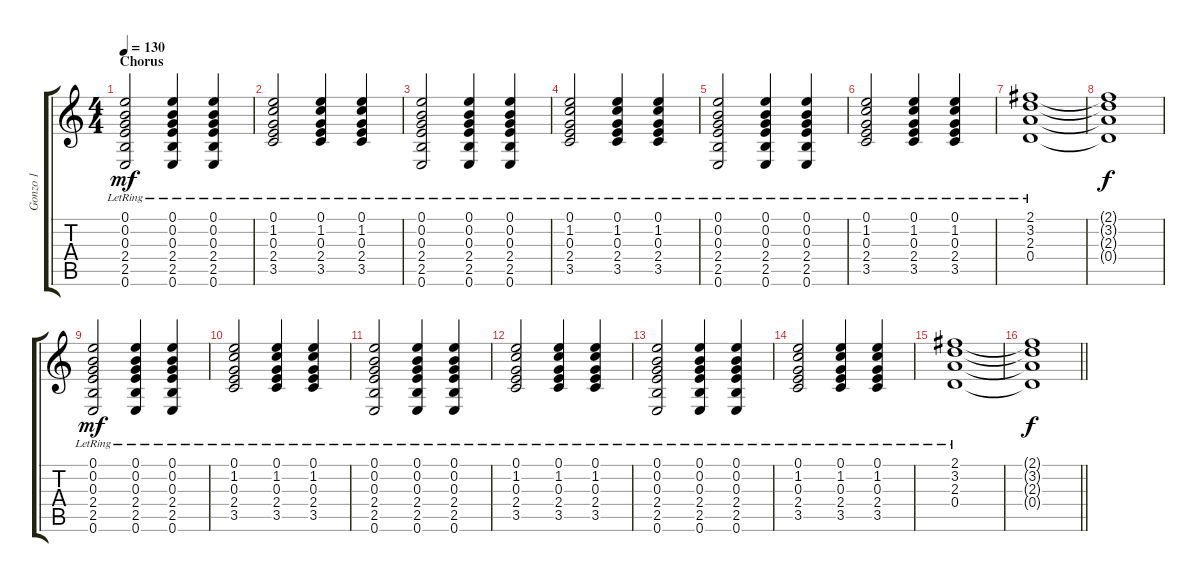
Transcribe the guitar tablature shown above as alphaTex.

\track ("Gonzo 1" "Gonzo 1") {instrument acousticguitarsteel}
\staff {score tabs}
\tuning (E4 B3 G3 D3 A2 E2) {hide}
\ts (4 4)
\section ("" "Chorus")
\tempo 130
\clef g2
\ks c
(0.1{lr} 0.2{lr} 0.3{lr} 2.4{lr} 2.5{lr} 0.6{lr}).2{dy mf} (0.1{lr} 0.2{lr} 0.3{lr} 2.4{lr} 2.5{lr} 0.6{lr}).4 (0.1{lr} 0.2{lr} 0.3{lr} 2.4{lr} 2.5{lr} 0.6{lr}).4 |
(0.1{lr} 1.2{lr} 0.3{lr} 2.4{lr} 3.5{lr}).2 (0.1{lr} 1.2{lr} 0.3{lr} 2.4{lr} 3.5{lr}).4 (0.1{lr} 1.2{lr} 0.3{lr} 2.4{lr} 3.5{lr}).4 |
(0.1{lr} 0.2{lr} 0.3{lr} 2.4{lr} 2.5{lr} 0.6{lr}).2 (0.1{lr} 0.2{lr} 0.3{lr} 2.4{lr} 2.5{lr} 0.6{lr}).4 (0.1{lr} 0.2{lr} 0.3{lr} 2.4{lr} 2.5{lr} 0.6{lr}).4 |
(0.1{lr} 1.2{lr} 0.3{lr} 2.4{lr} 3.5{lr}).2 (0.1{lr} 1.2{lr} 0.3{lr} 2.4{lr} 3.5{lr}).4 (0.1{lr} 1.2{lr} 0.3{lr} 2.4{lr} 3.5{lr}).4 |
(0.1{lr} 0.2{lr} 0.3{lr} 2.4{lr} 2.5{lr} 0.6{lr}).2 (0.1{lr} 0.2{lr} 0.3{lr} 2.4{lr} 2.5{lr} 0.6{lr}).4 (0.1{lr} 0.2{lr} 0.3{lr} 2.4{lr} 2.5{lr} 0.6{lr}).4 |
(0.1{lr} 1.2{lr} 0.3{lr} 2.4{lr} 3.5{lr}).2 (0.1{lr} 1.2{lr} 0.3{lr} 2.4{lr} 3.5{lr}).4 (0.1{lr} 1.2{lr} 0.3{lr} 2.4{lr} 3.5{lr}).4 |
(2.1 3.2 2.3{lr} 0.4{lr}).1 |
(2.1{t} 3.2{t} 2.3{t} 0.4{t}).1{dy f} |
(0.1{lr} 0.2{lr} 0.3{lr} 2.4{lr} 2.5{lr} 0.6{lr}).2{dy mf} (0.1{lr} 0.2{lr} 0.3{lr} 2.4{lr} 2.5{lr} 0.6{lr}).4 (0.1{lr} 0.2{lr} 0.3{lr} 2.4{lr} 2.5{lr} 0.6{lr}).4 |
(0.1{lr} 1.2{lr} 0.3{lr} 2.4{lr} 3.5{lr}).2 (0.1{lr} 1.2{lr} 0.3{lr} 2.4{lr} 3.5{lr}).4 (0.1{lr} 1.2{lr} 0.3{lr} 2.4{lr} 3.5{lr}).4 |
(0.1{lr} 0.2{lr} 0.3{lr} 2.4{lr} 2.5{lr} 0.6{lr}).2 (0.1{lr} 0.2{lr} 0.3{lr} 2.4{lr} 2.5{lr} 0.6{lr}).4 (0.1{lr} 0.2{lr} 0.3{lr} 2.4{lr} 2.5{lr} 0.6{lr}).4 |
(0.1{lr} 1.2{lr} 0.3{lr} 2.4{lr} 3.5{lr}).2 (0.1{lr} 1.2{lr} 0.3{lr} 2.4{lr} 3.5{lr}).4 (0.1{lr} 1.2{lr} 0.3{lr} 2.4{lr} 3.5{lr}).4 |
(0.1{lr} 0.2{lr} 0.3{lr} 2.4{lr} 2.5{lr} 0.6{lr}).2 (0.1{lr} 0.2{lr} 0.3{lr} 2.4{lr} 2.5{lr} 0.6{lr}).4 (0.1{lr} 0.2{lr} 0.3{lr} 2.4{lr} 2.5{lr} 0.6{lr}).4 |
(0.1{lr} 1.2{lr} 0.3{lr} 2.4{lr} 3.5{lr}).2 (0.1{lr} 1.2{lr} 0.3{lr} 2.4{lr} 3.5{lr}).4 (0.1{lr} 1.2{lr} 0.3{lr} 2.4{lr} 3.5{lr}).4 |
(2.1 3.2 2.3{lr} 0.4{lr}).1 |
\barLineRight lightlight
(2.1{t} 3.2{t} 2.3{t} 0.4{t}).1{dy f}
